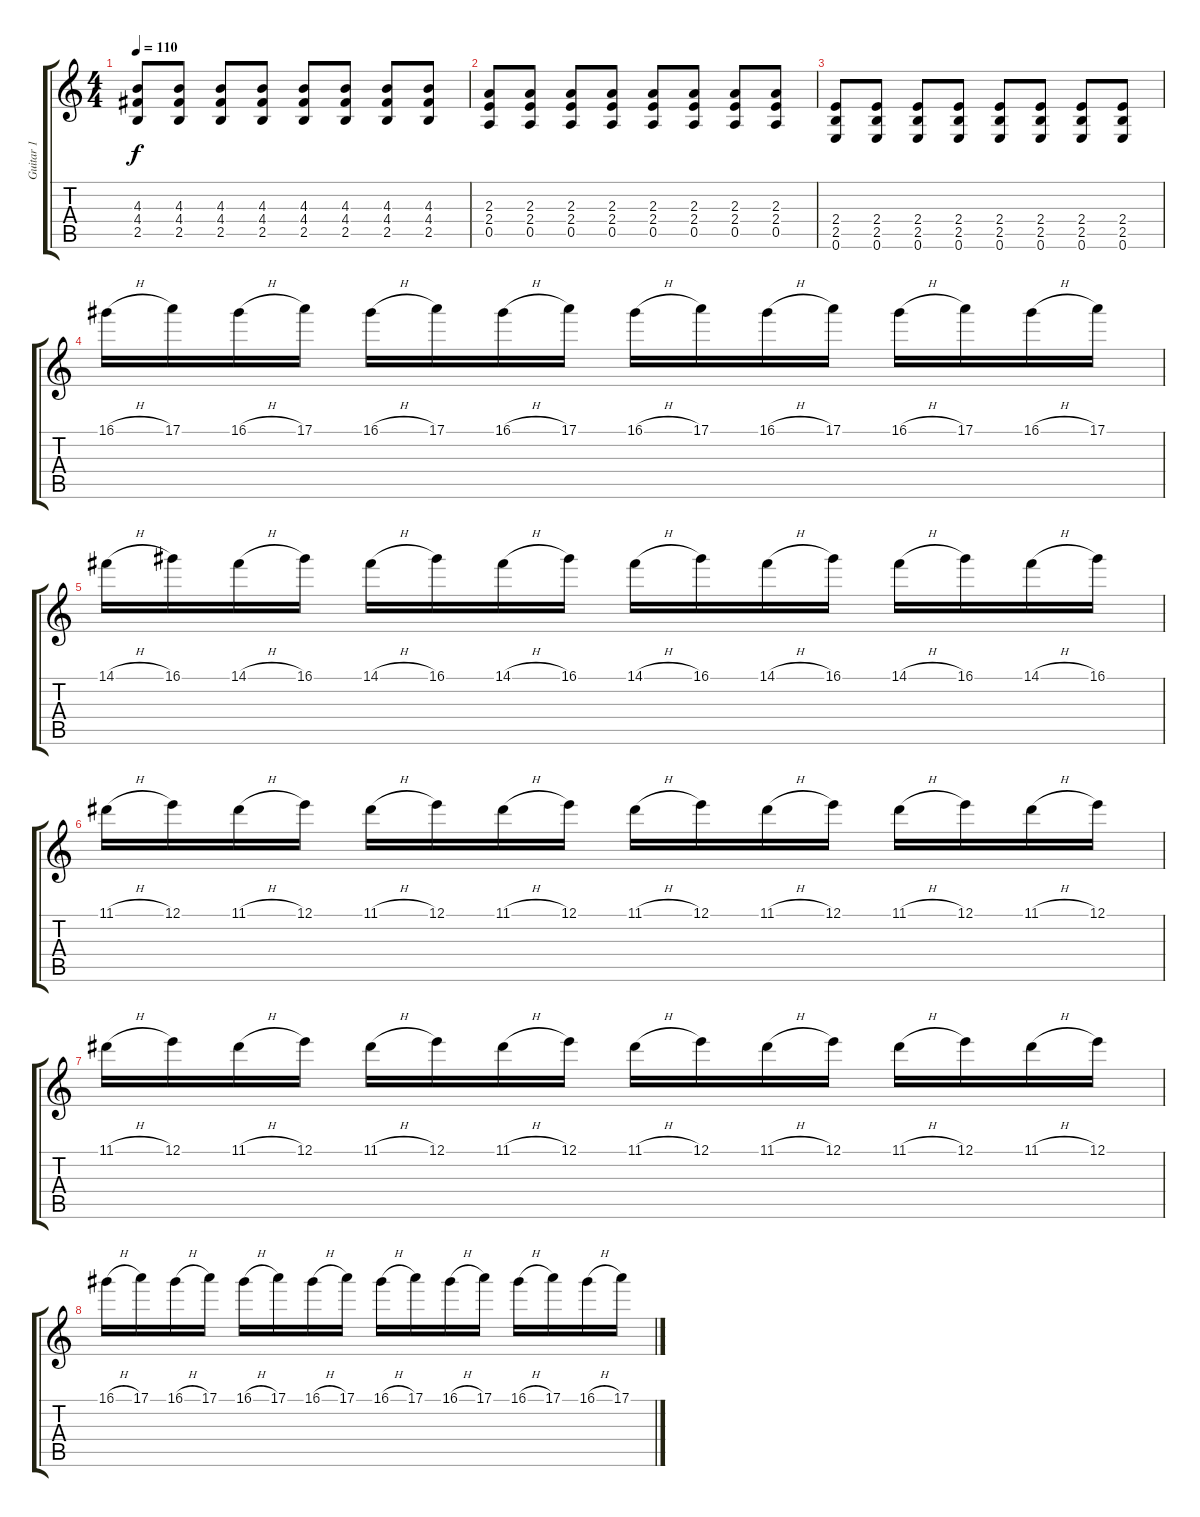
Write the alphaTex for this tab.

\track ("Guitar 1" "Guitar 1") {instrument distortionguitar}
\staff {score tabs}
\tuning (E4 B3 G3 D3 A2 E2) {hide}
\ts (4 4)
\tempo 110
\clef g2
\ks c
(4.3 4.4 2.5).8{dy f} (4.3 4.4 2.5).8 (4.3 4.4 2.5).8 (4.3 4.4 2.5).8 (4.3 4.4 2.5).8 (4.3 4.4 2.5).8 (4.3 4.4 2.5).8 (4.3 4.4 2.5).8 |
(2.3 2.4 0.5).8 (2.3 2.4 0.5).8 (2.3 2.4 0.5).8 (2.3 2.4 0.5).8 (2.3 2.4 0.5).8 (2.3 2.4 0.5).8 (2.3 2.4 0.5).8 (2.3 2.4 0.5).8 |
(2.4 2.5 0.6).8 (2.4 2.5 0.6).8 (2.4 2.5 0.6).8 (2.4 2.5 0.6).8 (2.4 2.5 0.6).8 (2.4 2.5 0.6).8 (2.4 2.5 0.6).8 (2.4 2.5 0.6).8 |
16.1{h}.16 17.1.16 16.1{h}.16 17.1.16 16.1{h}.16 17.1.16 16.1{h}.16 17.1.16 16.1{h}.16 17.1.16 16.1{h}.16 17.1.16 16.1{h}.16 17.1.16 16.1{h}.16 17.1.16 |
14.1{h}.16 16.1.16 14.1{h}.16 16.1.16 14.1{h}.16 16.1.16 14.1{h}.16 16.1.16 14.1{h}.16 16.1.16 14.1{h}.16 16.1.16 14.1{h}.16 16.1.16 14.1{h}.16 16.1.16 |
11.1{h}.16 12.1.16 11.1{h}.16 12.1.16 11.1{h}.16 12.1.16 11.1{h}.16 12.1.16 11.1{h}.16 12.1.16 11.1{h}.16 12.1.16 11.1{h}.16 12.1.16 11.1{h}.16 12.1.16 |
11.1{h}.16 12.1.16 11.1{h}.16 12.1.16 11.1{h}.16 12.1.16 11.1{h}.16 12.1.16 11.1{h}.16 12.1.16 11.1{h}.16 12.1.16 11.1{h}.16 12.1.16 11.1{h}.16 12.1.16 |
16.1{h}.16 17.1.16 16.1{h}.16 17.1.16 16.1{h}.16 17.1.16 16.1{h}.16 17.1.16 16.1{h}.16 17.1.16 16.1{h}.16 17.1.16 16.1{h}.16 17.1.16 16.1{h}.16 17.1.16
